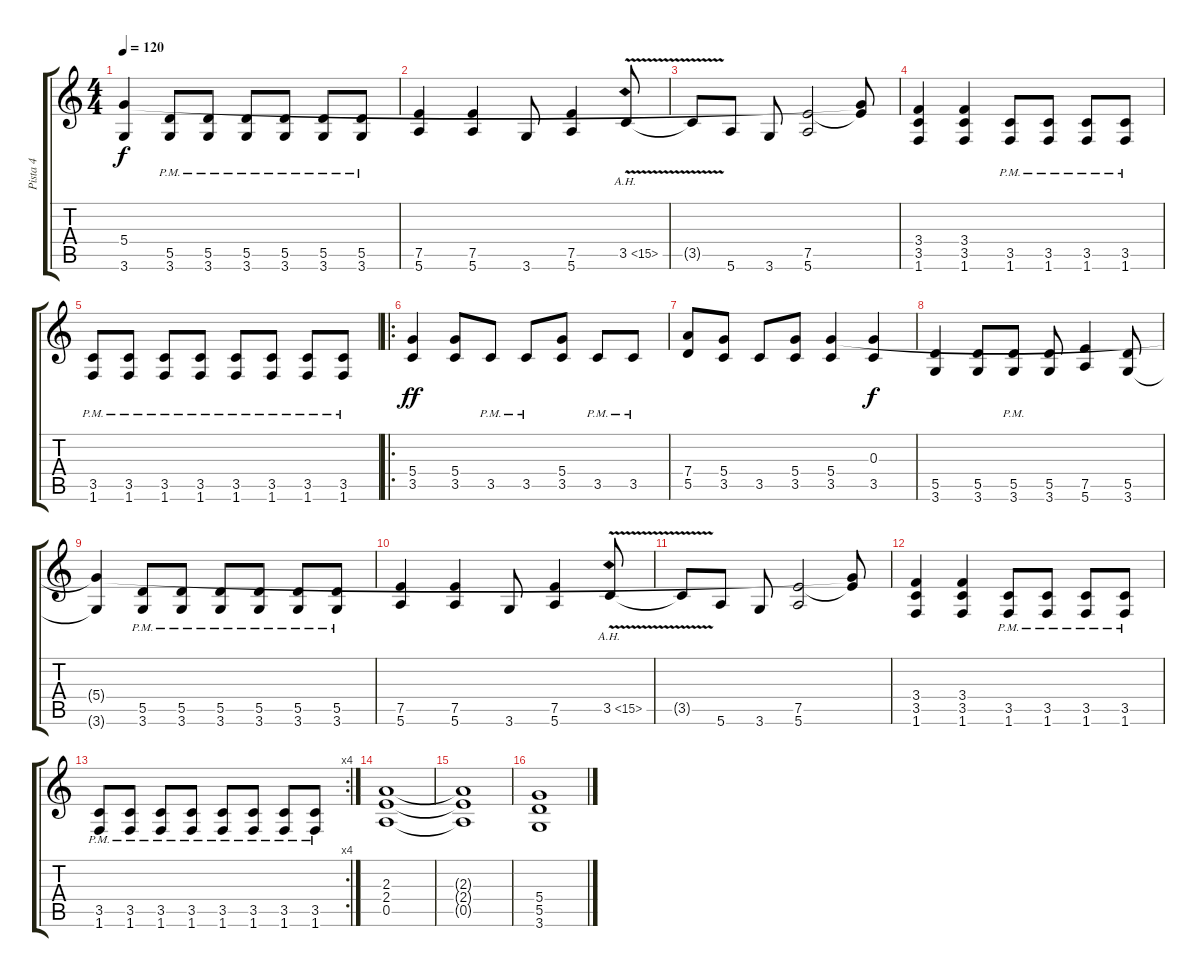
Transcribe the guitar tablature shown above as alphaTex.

\track ("Pista 4" "Pista 4") {instrument distortionguitar}
\staff {score tabs}
\tuning (E4 B3 G3 D3 A2 E2) {hide}
\ts (4 4)
\tempo 120
\clef g2
\ks c
(5.4{t} 3.6{t}).4{dy f} (5.5 3.6{pm}).8 (5.5{pm} 3.6{pm}).8 (5.5{pm} 3.6{pm}).8 (5.5{pm} 3.6{pm}).8 (5.5{pm} 3.6{pm}).8 (5.5{pm} 3.6{pm}).8 |
(7.5 5.6).4 (7.5 5.6).4 3.6.8 (7.5 5.6).4 3.5{ah 12 v}.8 |
3.5{t}.8 5.6.8 3.6.8 (7.5 5.6).2 (5.4{t} 7.5{t}).8 |
(3.4 3.5 1.6).4 (3.4 3.5 1.6).4 (3.5{pm} 1.6{pm}).8 (3.5{pm} 1.6{pm}).8 (3.5{pm} 1.6{pm}).8 (3.5{pm} 1.6{pm}).8 |
(3.5{pm} 1.6{pm}).8 (3.5{pm} 1.6{pm}).8 (3.5{pm} 1.6{pm}).8 (3.5{pm} 1.6{pm}).8 (3.5{pm} 1.6{pm}).8 (3.5{pm} 1.6{pm}).8 (3.5{pm} 1.6{pm}).8 (3.5{pm} 1.6{pm}).8 |
\ro
(5.4 3.5).4{dy ff} (5.4 3.5).8 3.5{pm}.8 3.5{pm}.8 (5.4 3.5).8 3.5{pm}.8 3.5{pm}.8 |
(7.4 5.5).8 (5.4 3.5).8 3.5.8 (5.4 3.5).8 (5.4 3.5).4 (0.3 3.5).4{dy f} |
(5.5 3.6).4 (5.5 3.6).8 (5.5{pm} 3.6{pm}).8 (5.5 3.6).8 (7.5 5.6).4 (5.5 3.6).8 |
(5.4{t} 3.6{t}).4 (5.5 3.6{pm}).8 (5.5{pm} 3.6{pm}).8 (5.5{pm} 3.6{pm}).8 (5.5{pm} 3.6{pm}).8 (5.5{pm} 3.6{pm}).8 (5.5{pm} 3.6{pm}).8 |
(7.5 5.6).4 (7.5 5.6).4 3.6.8 (7.5 5.6).4 3.5{ah 12 v}.8 |
3.5{t}.8 5.6.8 3.6.8 (7.5 5.6).2 (5.4{t} 7.5{t}).8 |
(3.4 3.5 1.6).4 (3.4 3.5 1.6).4 (3.5{pm} 1.6{pm}).8 (3.5{pm} 1.6{pm}).8 (3.5{pm} 1.6{pm}).8 (3.5{pm} 1.6{pm}).8 |
\rc 4
(3.5{pm} 1.6{pm}).8 (3.5{pm} 1.6{pm}).8 (3.5{pm} 1.6{pm}).8 (3.5{pm} 1.6{pm}).8 (3.5{pm} 1.6{pm}).8 (3.5{pm} 1.6{pm}).8 (3.5{pm} 1.6{pm}).8 (3.5{pm} 1.6{pm}).8 |
(2.3 2.4 0.5).1 |
(2.3{t} 2.4{t} 0.5{t}).1 |
(5.4 5.5 3.6).1
